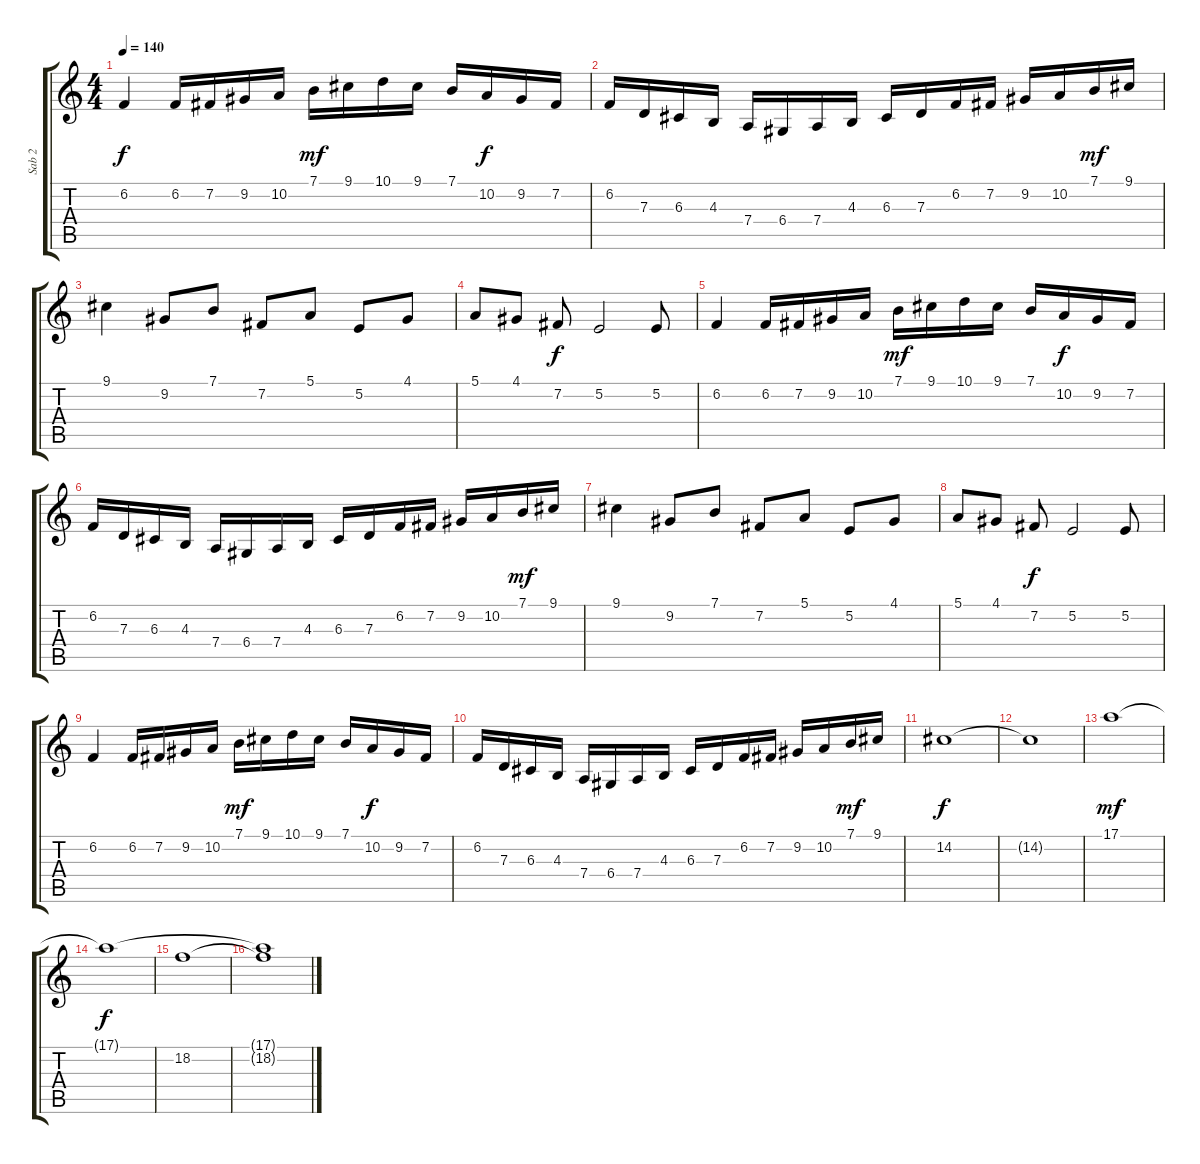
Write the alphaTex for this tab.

\track ("Sab 2" "Sab 2") {instrument stringensemble1}
\staff {score tabs}
\tuning (E4 B3 G3 D3 A2 E2) {hide}
\ts (4 4)
\tempo 140
\clef g2
\ks c
6.2.4{dy f} 6.2.16 7.2.16 9.2.16 10.2.16 7.1.16{dy mf} 9.1.16 10.1.16 9.1.16 7.1.16 10.2.16{dy f} 9.2.16 7.2.16 |
6.2.16 7.3.16 6.3.16 4.3.16 7.4.16 6.4.16 7.4.16 4.3.16 6.3.16 7.3.16 6.2.16 7.2.16 9.2.16 10.2.16 7.1.16{dy mf} 9.1.16 |
9.1.4 9.2.8 7.1.8 7.2.8 5.1.8 5.2.8 4.1.8 |
5.1.8 4.1.8 7.2.8{dy f} 5.2.2 5.2.8 |
6.2.4 6.2.16 7.2.16 9.2.16 10.2.16 7.1.16{dy mf} 9.1.16 10.1.16 9.1.16 7.1.16 10.2.16{dy f} 9.2.16 7.2.16 |
6.2.16 7.3.16 6.3.16 4.3.16 7.4.16 6.4.16 7.4.16 4.3.16 6.3.16 7.3.16 6.2.16 7.2.16 9.2.16 10.2.16 7.1.16{dy mf} 9.1.16 |
9.1.4 9.2.8 7.1.8 7.2.8 5.1.8 5.2.8 4.1.8 |
5.1.8 4.1.8 7.2.8{dy f} 5.2.2 5.2.8 |
6.2.4 6.2.16 7.2.16 9.2.16 10.2.16 7.1.16{dy mf} 9.1.16 10.1.16 9.1.16 7.1.16 10.2.16{dy f} 9.2.16 7.2.16 |
6.2.16 7.3.16 6.3.16 4.3.16 7.4.16 6.4.16 7.4.16 4.3.16 6.3.16 7.3.16 6.2.16 7.2.16 9.2.16 10.2.16 7.1.16{dy mf} 9.1.16 |
14.2.1{dy f} |
14.2{t}.1 |
17.1.1{dy mf} |
17.1{t}.1{dy f} |
18.2.1 |
(17.1{t} 18.2{t}).1
